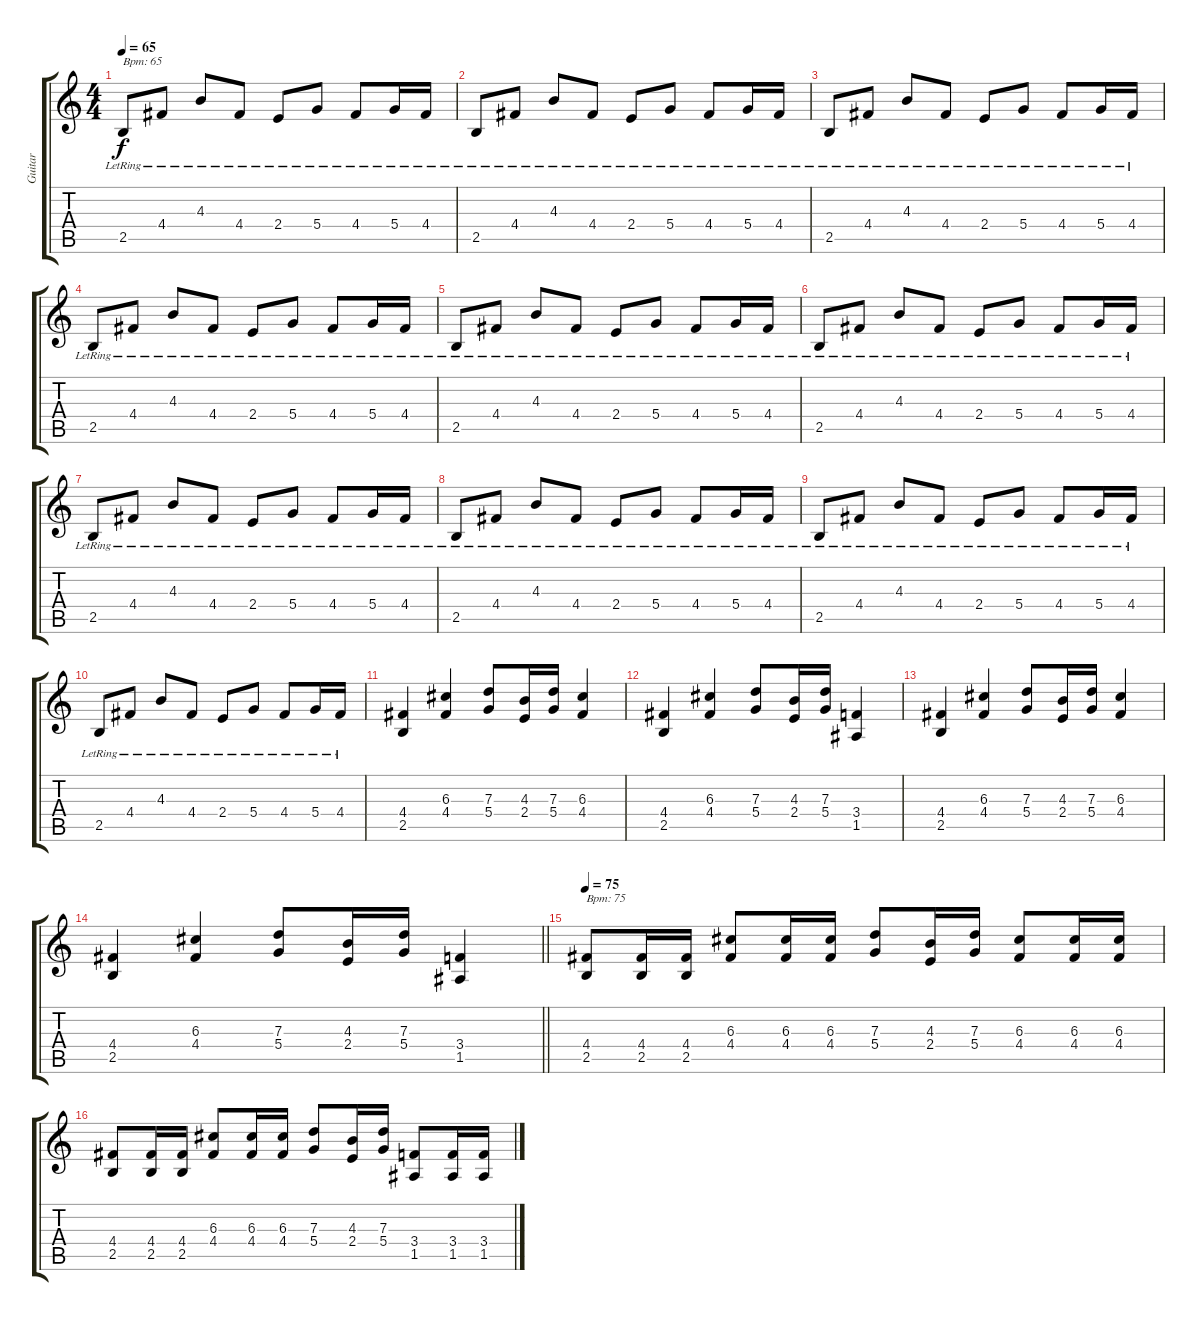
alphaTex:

\track ("Guitar" "Guitar") {instrument overdrivenguitar}
\staff {score tabs}
\tuning (E4 B3 G3 D3 A2 E2) {hide}
\ts (4 4)
\tempo 65
\clef g2
\ks c
2.5{lr}.8{txt "Bpm: 65" dy f instrument overdrivenguitar} 4.4{lr}.8 4.3{lr}.8 4.4{lr}.8 2.4{lr}.8 5.4{lr}.8 4.4{lr}.8 5.4{lr}.16 4.4{lr}.16 |
2.5{lr}.8 4.4{lr}.8 4.3{lr}.8 4.4{lr}.8 2.4{lr}.8 5.4{lr}.8 4.4{lr}.8 5.4{lr}.16 4.4{lr}.16 |
2.5{lr}.8 4.4{lr}.8 4.3{lr}.8 4.4{lr}.8 2.4{lr}.8 5.4{lr}.8 4.4{lr}.8 5.4{lr}.16 4.4{lr}.16 |
2.5{lr}.8 4.4{lr}.8 4.3{lr}.8 4.4{lr}.8 2.4{lr}.8 5.4{lr}.8 4.4{lr}.8 5.4{lr}.16 4.4{lr}.16 |
2.5{lr}.8 4.4{lr}.8 4.3{lr}.8 4.4{lr}.8 2.4{lr}.8 5.4{lr}.8 4.4{lr}.8 5.4{lr}.16 4.4{lr}.16 |
2.5{lr}.8 4.4{lr}.8 4.3{lr}.8 4.4{lr}.8 2.4{lr}.8 5.4{lr}.8 4.4{lr}.8 5.4{lr}.16 4.4{lr}.16 |
2.5{lr}.8 4.4{lr}.8 4.3{lr}.8 4.4{lr}.8 2.4{lr}.8 5.4{lr}.8 4.4{lr}.8 5.4{lr}.16 4.4{lr}.16 |
2.5{lr}.8 4.4{lr}.8 4.3{lr}.8 4.4{lr}.8 2.4{lr}.8 5.4{lr}.8 4.4{lr}.8 5.4{lr}.16 4.4{lr}.16 |
2.5{lr}.8 4.4{lr}.8 4.3{lr}.8 4.4{lr}.8 2.4{lr}.8 5.4{lr}.8 4.4{lr}.8 5.4{lr}.16 4.4{lr}.16 |
2.5{lr}.8 4.4{lr}.8 4.3{lr}.8 4.4{lr}.8 2.4{lr}.8 5.4{lr}.8 4.4{lr}.8 5.4{lr}.16 4.4{lr}.16 |
(4.4 2.5).4 (6.3 4.4).4 (7.3 5.4).8 (4.3 2.4).16 (7.3 5.4).16 (6.3 4.4).4 |
(4.4 2.5).4 (6.3 4.4).4 (7.3 5.4).8 (4.3 2.4).16 (7.3 5.4).16 (3.4 1.5).4 |
(4.4 2.5).4 (6.3 4.4).4 (7.3 5.4).8 (4.3 2.4).16 (7.3 5.4).16 (6.3 4.4).4 |
\barLineRight lightlight
(4.4 2.5).4 (6.3 4.4).4 (7.3 5.4).8 (4.3 2.4).16 (7.3 5.4).16 (3.4 1.5).4 |
\tempo 75
(4.4 2.5).8{txt "Bpm: 75"} (4.4 2.5).16 (4.4 2.5).16 (6.3 4.4).8 (6.3 4.4).16 (6.3 4.4).16 (7.3 5.4).8 (4.3 2.4).16 (7.3 5.4).16 (6.3 4.4).8 (6.3 4.4).16 (6.3 4.4).16 |
(4.4 2.5).8 (4.4 2.5).16 (4.4 2.5).16 (6.3 4.4).8 (6.3 4.4).16 (6.3 4.4).16 (7.3 5.4).8 (4.3 2.4).16 (7.3 5.4).16 (3.4 1.5).8 (3.4 1.5).16 (3.4 1.5).16
